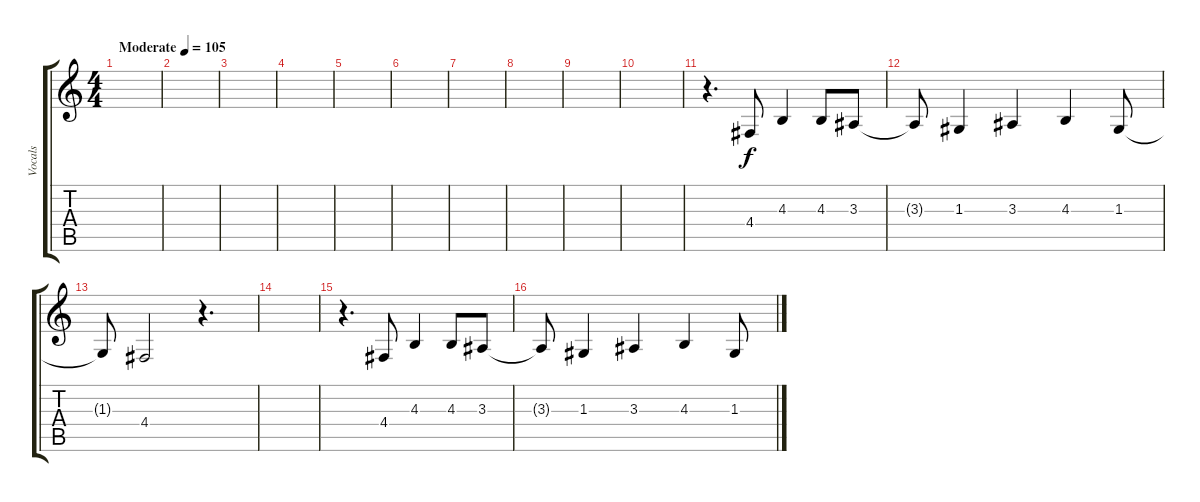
\track ("Vocals" "Vocals") {instrument cello}
\staff {score tabs}
\tuning (E4 B3 G3 D3 A2 E2) {hide}
\ts (4 4)
\tempo (105 "Moderate")
\clef g2
\ks c
|
|
|
|
|
|
|
|
|
|
r.4{d} 4.4.8 4.3.4 4.3.8 3.3.8 |
3.3{t}.8 1.3.4 3.3.4 4.3.4 1.3.8 |
1.3{t}.8 4.4.2 r.4{d} |
|
r.4{d} 4.4.8 4.3.4 4.3.8 3.3.8 |
3.3{t}.8 1.3.4 3.3.4 4.3.4 1.3.8
